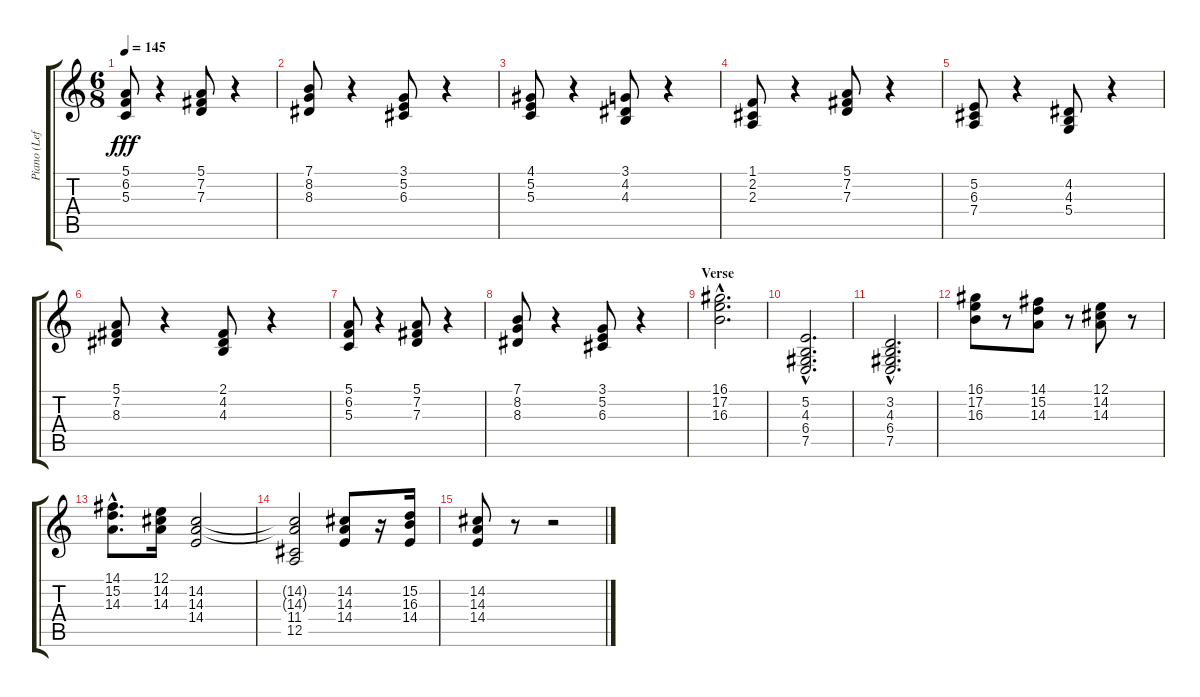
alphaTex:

\track ("Piano (Left Hand)" "Piano (Lef") {instrument acousticgrandpiano}
\staff {score tabs}
\tuning (E4 B3 G3 D3 A2 E2) {hide}
\ts (6 8)
\tempo 145
\clef g2
\ks c
(5.1 6.2 5.3).8{dy fff} r.4 (5.1 7.2 7.3).8 r.4 |
(7.1 8.2 8.3).8 r.4 (3.1 5.2 6.3).8 r.4 |
(4.1 5.2 5.3).8 r.4 (3.1 4.2 4.3).8 r.4 |
(1.1 2.2 2.3).8 r.4 (5.1 7.2 7.3).8 r.4 |
(5.2 6.3 7.4).8 r.4 (4.2 4.3 5.4).8 r.4 |
(5.1 7.2 8.3).8 r.4 (2.1 4.2 4.3).8 r.4 |
(5.1 6.2 5.3).8 r.4 (5.1 7.2 7.3).8 r.4 |
(7.1 8.2 8.3).8 r.4 (3.1 5.2 6.3).8 r.4 |
\section ("" "Verse")
(16.1{hac} 17.2{hac} 16.3{hac}).2{d} |
(5.2{hac} 4.3{hac} 6.4{hac} 7.5{hac}).2{d} |
(3.2{hac} 4.3{hac} 6.4{hac} 7.5{hac}).2{d} |
(16.1 17.2 16.3).8 r.8 (14.1 15.2 14.3).8 r.8 (12.1 14.2 14.3).8 r.8 |
(14.1{hac} 15.2{hac} 14.3{hac}).8{d} (12.1 14.2 14.3).16 (14.2 14.3 14.4).2 |
(14.2{t} 14.3{t} 11.4 12.5).2 (14.2 14.3 14.4).8 r.16 (15.2 16.3 14.4).16 |
(14.2 14.3 14.4).8 r.8 r.2
